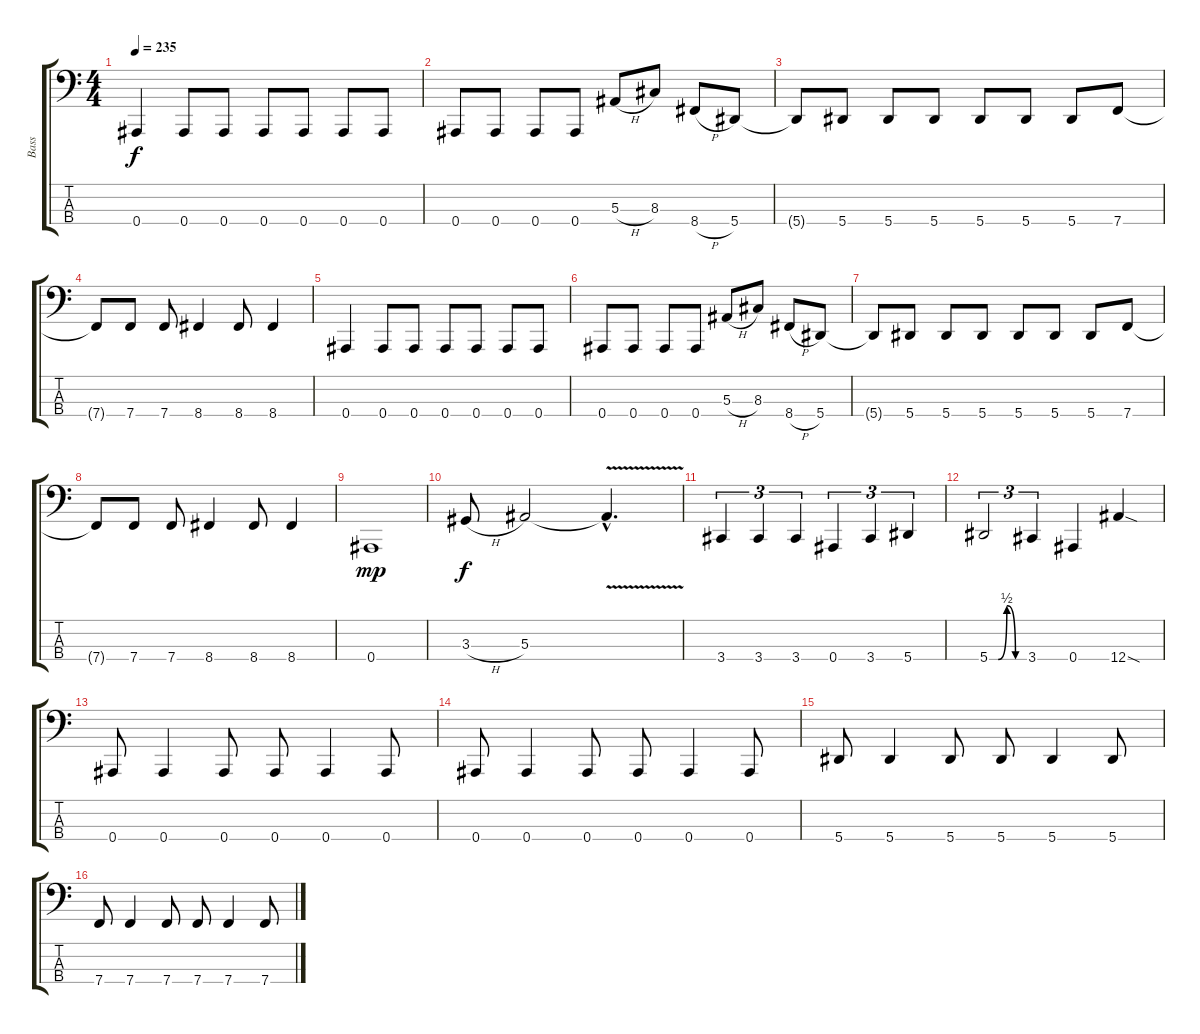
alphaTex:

\track ("Bass" "Bass") {instrument electricbasspick}
\staff {score tabs}
\tuning (Eb2 Bb1 F1 Bb0) {hide}
\ts (4 4)
\tempo 235
\clef f4
\ks c
0.4.4{dy f} 0.4.8 0.4.8 0.4.8 0.4.8 0.4.8 0.4.8 |
0.4.8 0.4.8 0.4.8 0.4.8 5.3{h}.8 8.3.8 8.4{h}.8 5.4.8 |
5.4{t}.8 5.4.8 5.4.8 5.4.8 5.4.8 5.4.8 5.4.8 7.4.8 |
7.4{t}.8 7.4.8 7.4.8 8.4.4 8.4.8 8.4.4 |
0.4.4 0.4.8 0.4.8 0.4.8 0.4.8 0.4.8 0.4.8 |
0.4.8 0.4.8 0.4.8 0.4.8 5.3{h}.8 8.3.8 8.4{h}.8 5.4.8 |
5.4{t}.8 5.4.8 5.4.8 5.4.8 5.4.8 5.4.8 5.4.8 7.4.8 |
7.4{t}.8 7.4.8 7.4.8 8.4.4 8.4.8 8.4.4 |
0.4.1{dy mp} |
3.3{h}.8{dy f} 5.3.2 5.3{v hac t}.4{d} |
3.4.4{tu (3 2)} 3.4.4{tu (3 2)} 3.4.4{tu (3 2)} 0.4.4{tu (3 2)} 3.4.4{tu (3 2)} 5.4.4{tu (3 2)} |
5.4{be (custom 0 0 15 0 30 2 45 0 60 0)}.2{tu (3 2)} 3.4.4{tu (3 2)} 0.4.4 12.4{sod}.4 |
0.4.8 0.4.4 0.4.8 0.4.8 0.4.4 0.4.8 |
0.4.8 0.4.4 0.4.8 0.4.8 0.4.4 0.4.8 |
5.4.8 5.4.4 5.4.8 5.4.8 5.4.4 5.4.8 |
7.4.8 7.4.4 7.4.8 7.4.8 7.4.4 7.4.8
